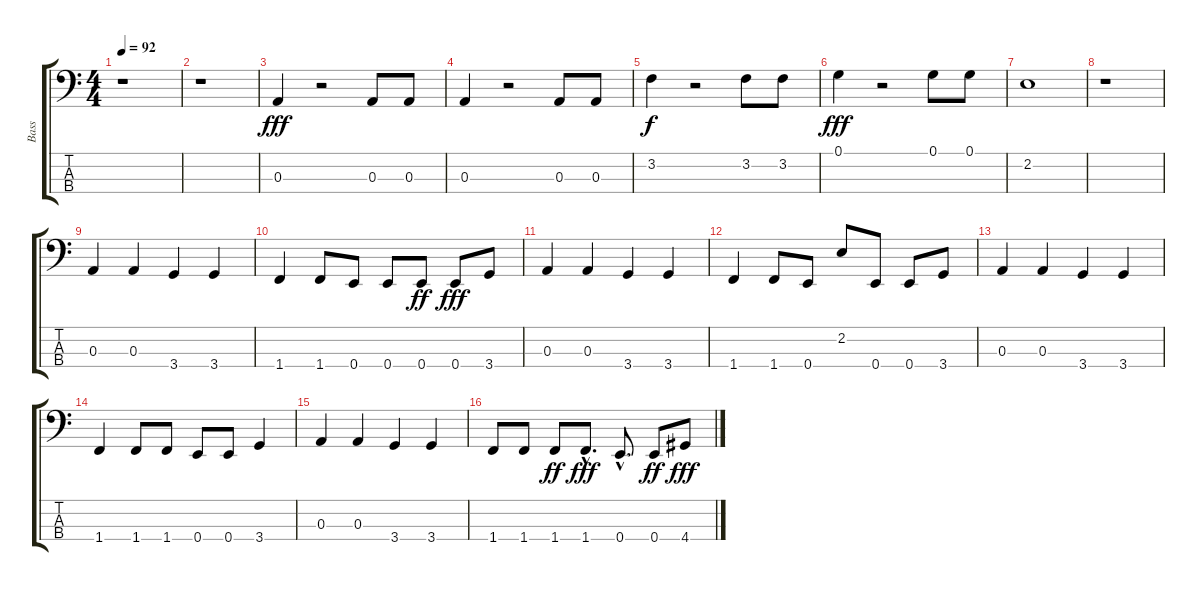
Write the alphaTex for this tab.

\track ("Bass" "Bass") {instrument electricbassfinger}
\staff {score tabs}
\tuning (G2 D2 A1 E1) {hide}
\ts (4 4)
\tempo 92
\clef f4
\ks c
r.1{dy fff instrument electricbassfinger} |
r.1 |
0.3.4 r.2 0.3.8 0.3.8 |
0.3.4 r.2 0.3.8 0.3.8 |
3.2.4{dy f} r.2 3.2.8 3.2.8 |
0.1.4{dy fff} r.2 0.1.8 0.1.8 |
2.2.1 |
r.1 |
0.3.4 0.3.4 3.4.4 3.4.4 |
1.4.4 1.4.8 0.4.8 0.4.8 0.4.8{dy ff} 0.4.8{dy fff} 3.4.8 |
0.3.4 0.3.4 3.4.4 3.4.4 |
1.4.4 1.4.8 0.4.8 2.2.8 0.4.8 0.4.8 3.4.8 |
0.3.4 0.3.4 3.4.4 3.4.4 |
1.4.4 1.4.8 1.4.8 0.4.8 0.4.8 3.4.4 |
0.3.4 0.3.4 3.4.4 3.4.4 |
1.4.8 1.4.8 1.4.8{dy ff} 1.4{hac}.8{d dy fff} 0.4{hac}.8{d} 0.4.8{dy ff} 4.4.8{dy fff}
